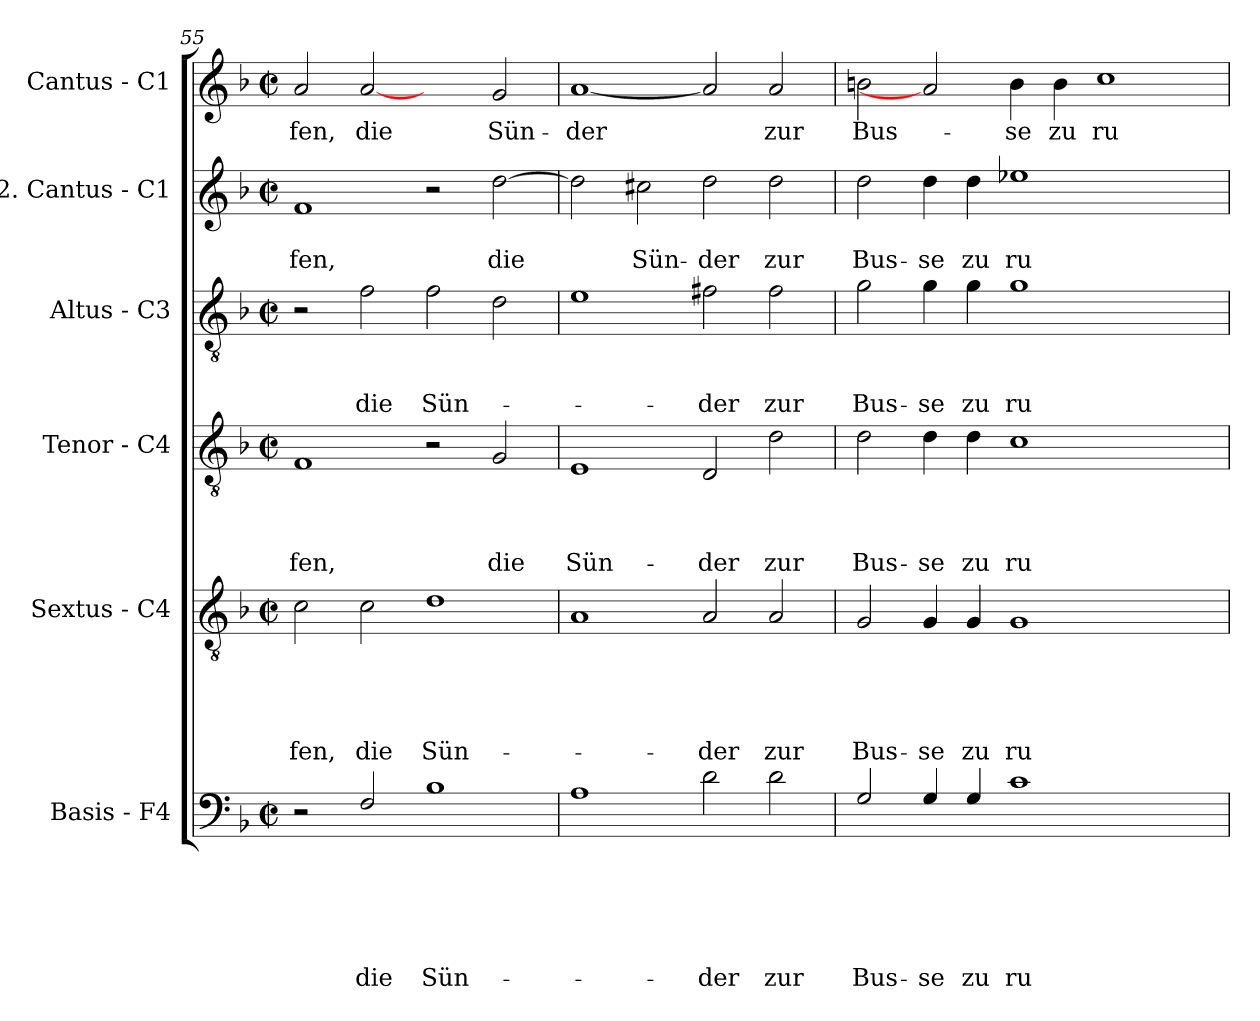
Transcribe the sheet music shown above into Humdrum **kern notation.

**kern	**text	**text	**text	**text	**text	**text	**kern	**text	**text	**text	**text	**text	**kern	**text	**text	**text	**text	**kern	**text	**text	**text	**kern	**text	**text	**kern	**text
*part6	*part6	*part6	*part6	*part6	*part6	*part6	*part5	*part5	*part5	*part5	*part5	*part5	*part4	*part4	*part4	*part4	*part4	*part3	*part3	*part3	*part3	*part2	*part2	*part2	*part1	*part1
*staff6	*staff6	*staff6	*staff6	*staff6	*staff6	*staff6	*staff5	*staff5	*staff5	*staff5	*staff5	*staff5	*staff4	*staff4	*staff4	*staff4	*staff4	*staff3	*staff3	*staff3	*staff3	*staff2	*staff2	*staff2	*staff1	*staff1
*I"Basis - F4	*	*	*	*	*	*	*I"Sextus - C4	*	*	*	*	*	*I"Tenor - C4	*	*	*	*	*I"Altus - C3	*	*	*	*I"2. Cantus - C1	*	*	*I"Cantus - C1	*
*clefF4	*	*	*	*	*	*	*clefGv2	*	*	*	*	*	*clefGv2	*	*	*	*	*clefGv2	*	*	*	*clefG2	*	*	*clefG2	*
*ITrd8c14	*	*	*	*	*	*	*	*	*	*	*	*	*	*	*	*	*	*	*	*	*	*	*	*	*	*
*k[b-]	*	*	*	*	*	*	*k[b-]	*	*	*	*	*	*k[b-]	*	*	*	*	*k[b-]	*	*	*	*k[b-]	*	*	*k[b-]	*
*F:	*	*	*	*	*	*	*F:	*	*	*	*	*	*F:	*	*	*	*	*F:	*	*	*	*F:	*	*	*F:	*
*M2/2	*	*	*	*	*	*	*M2/2	*	*	*	*	*	*M2/2	*	*	*	*	*M2/2	*	*	*	*M2/2	*	*	*M2/2	*
*met(c|)	*	*	*	*	*	*	*met(c|)	*	*	*	*	*	*met(c|)	*	*	*	*	*met(c|)	*	*	*	*met(c|)	*	*	*met(c|)	*
=55	=55	=55	=55	=55	=55	=55	=55	=55	=55	=55	=55	=55	=55	=55	=55	=55	=55	=55	=55	=55	=55	=55	=55	=55	=55	=55
!	!	!	!	!	!	!	!	!	!	!	!	!LO:LY:b	!	!	!	!	!LO:LY:b	!	!	!	!	!	!	!LO:LY:b	!	!LO:LY:b
2r	.	.	.	.	.	.	2c\	.	.	.	.	-fen,	1F	.	.	.	-fen,	2r	.	.	.	1f	.	-fen,	2a/	-fen,
!	!	!	!	!	!	!LO:LY:b	!	!	!	!	!	!LO:LY:b	!	!	!	!	!	!	!	!	!LO:LY:b	!	!	!	!	!LO:LY:b
2FF/	.	.	.	.	.	die	2c\	.	.	.	.	die	.	.	.	.	.	2f\	.	.	die	.	.	.	[2a	die
!	!	!	!	!	!	!LO:LY:b	!	!	!	!	!	!LO:LY:b	!	!	!	!	!	!	!	!	!LO:LY:b	!	!	!	!	!
1BB-	.	.	.	.	.	Sün-	1d	.	.	.	.	Sün-	2r	.	.	.	.	2f\	.	.	Sün-	2r	.	.	2ryy	.
!	!	!	!	!	!	!	!	!	!	!	!	!	!	!	!	!	!LO:LY:b	!	!	!	!	!	!	!LO:LY:b	!	!LO:LY:b
.	.	.	.	.	.	.	.	.	.	.	.	.	2G/	.	.	.	die	2d\	.	.	.	[2dd\	.	die	2g/	Sün-
=56	=56	=56	=56	=56	=56	=56	=56	=56	=56	=56	=56	=56	=56	=56	=56	=56	=56	=56	=56	=56	=56	=56	=56	=56	=56	=56
!	!	!	!	!	!	!	!	!	!	!	!	!	!	!	!	!	!LO:LY:b	!	!	!	!	!	!	!	!	!LO:LY:b
1AA	.	.	.	.	.	.	1A	.	.	.	.	.	1E	.	.	.	Sün-	1e	.	.	.	2dd\]	.	.	[1a	-der
!	!	!	!	!	!	!	!	!	!	!	!	!	!	!	!	!	!	!	!	!	!	!	!	!LO:LY:b	!	!
.	.	.	.	.	.	.	.	.	.	.	.	.	.	.	.	.	.	.	.	.	.	2cc#X\	.	Sün-	.	.
!	!	!	!	!	!	!LO:LY:b	!	!	!	!	!	!LO:LY:b	!	!	!	!	!LO:LY:b	!	!	!	!LO:LY:b	!	!	!LO:LY:b	!	!
2D\	.	.	.	.	.	-der	2A/	.	.	.	.	-der	2D/	.	.	.	-der	2f#X\	.	.	-der	2dd\	.	-der	2a]	.
!	!	!	!	!	!	!LO:LY:b	!	!	!	!	!	!LO:LY:b	!	!	!	!	!LO:LY:b	!	!	!	!LO:LY:b	!	!	!LO:LY:b	!	!LO:LY:b
2D\	.	.	.	.	.	zur	2A/	.	.	.	.	zur	2d\	.	.	.	zur	2f#\	.	.	zur	2dd\	.	zur	2a/	zur
=57	=57	=57	=57	=57	=57	=57	=57	=57	=57	=57	=57	=57	=57	=57	=57	=57	=57	=57	=57	=57	=57	=57	=57	=57	=57	=57
!	!	!	!	!	!	!LO:LY:b	!	!	!	!	!	!LO:LY:b	!	!	!	!	!LO:LY:b	!	!	!	!LO:LY:b	!	!	!LO:LY:b	!	!LO:LY:b
2GG/	.	.	.	.	.	Bus-	2G/	.	.	.	.	Bus-	2d\	.	.	.	Bus-	2g\	.	.	Bus-	2dd\	.	Bus-	2bn\	Bus-
!	!	!	!	!	!	!LO:LY:b	!	!	!	!	!	!LO:LY:b	!	!	!	!	!LO:LY:b	!	!	!	!LO:LY:b	!	!	!LO:LY:b	!	!
4GG/	.	.	.	.	.	-se	4G/	.	.	.	.	-se	4d\	.	.	.	-se	4g\	.	.	-se	4dd\	.	-se	2a]	.
!	!	!	!	!	!	!LO:LY:b	!	!	!	!	!	!LO:LY:b	!	!	!	!	!LO:LY:b	!	!	!	!LO:LY:b	!	!	!LO:LY:b	!	!
4GG/	.	.	.	.	.	zu	4G/	.	.	.	.	zu	4d\	.	.	.	zu	4g\	.	.	zu	4dd\	.	zu	.	.
!	!	!	!	!	!	!LO:LY:b	!	!	!	!	!	!LO:LY:b	!	!	!	!	!LO:LY:b	!	!	!	!LO:LY:b	!	!	!LO:LY:b	!	!LO:LY:b
1C	.	.	.	.	.	ru-	1G	.	.	.	.	ru-	1c	.	.	.	ru-	1g	.	.	ru-	1ee-X	.	ru-	4b\	-se
!	!	!	!	!	!	!	!	!	!	!	!	!	!	!	!	!	!	!	!	!	!	!	!	!	!	!LO:LY:b
.	.	.	.	.	.	.	.	.	.	.	.	.	.	.	.	.	.	.	.	.	.	.	.	.	4b\	zu
!	!	!	!	!	!	!	!	!	!	!	!	!	!	!	!	!	!	!	!	!	!	!	!	!	!	!LO:LY:b
.	.	.	.	.	.	.	.	.	.	.	.	.	.	.	.	.	.	.	.	.	.	.	.	.	1cc	ru-
2ryy	.	.	.	.	.	.	2ryy	.	.	.	.	.	2ryy	.	.	.	.	2ryy	.	.	.	2ryy	.	.	.	.
=	=	=	=	=	=	=	=	=	=	=	=	=	=	=	=	=	=	=	=	=	=	=	=	=	=	=
*-	*-	*-	*-	*-	*-	*-	*-	*-	*-	*-	*-	*-	*-	*-	*-	*-	*-	*-	*-	*-	*-	*-	*-	*-	*-	*-
